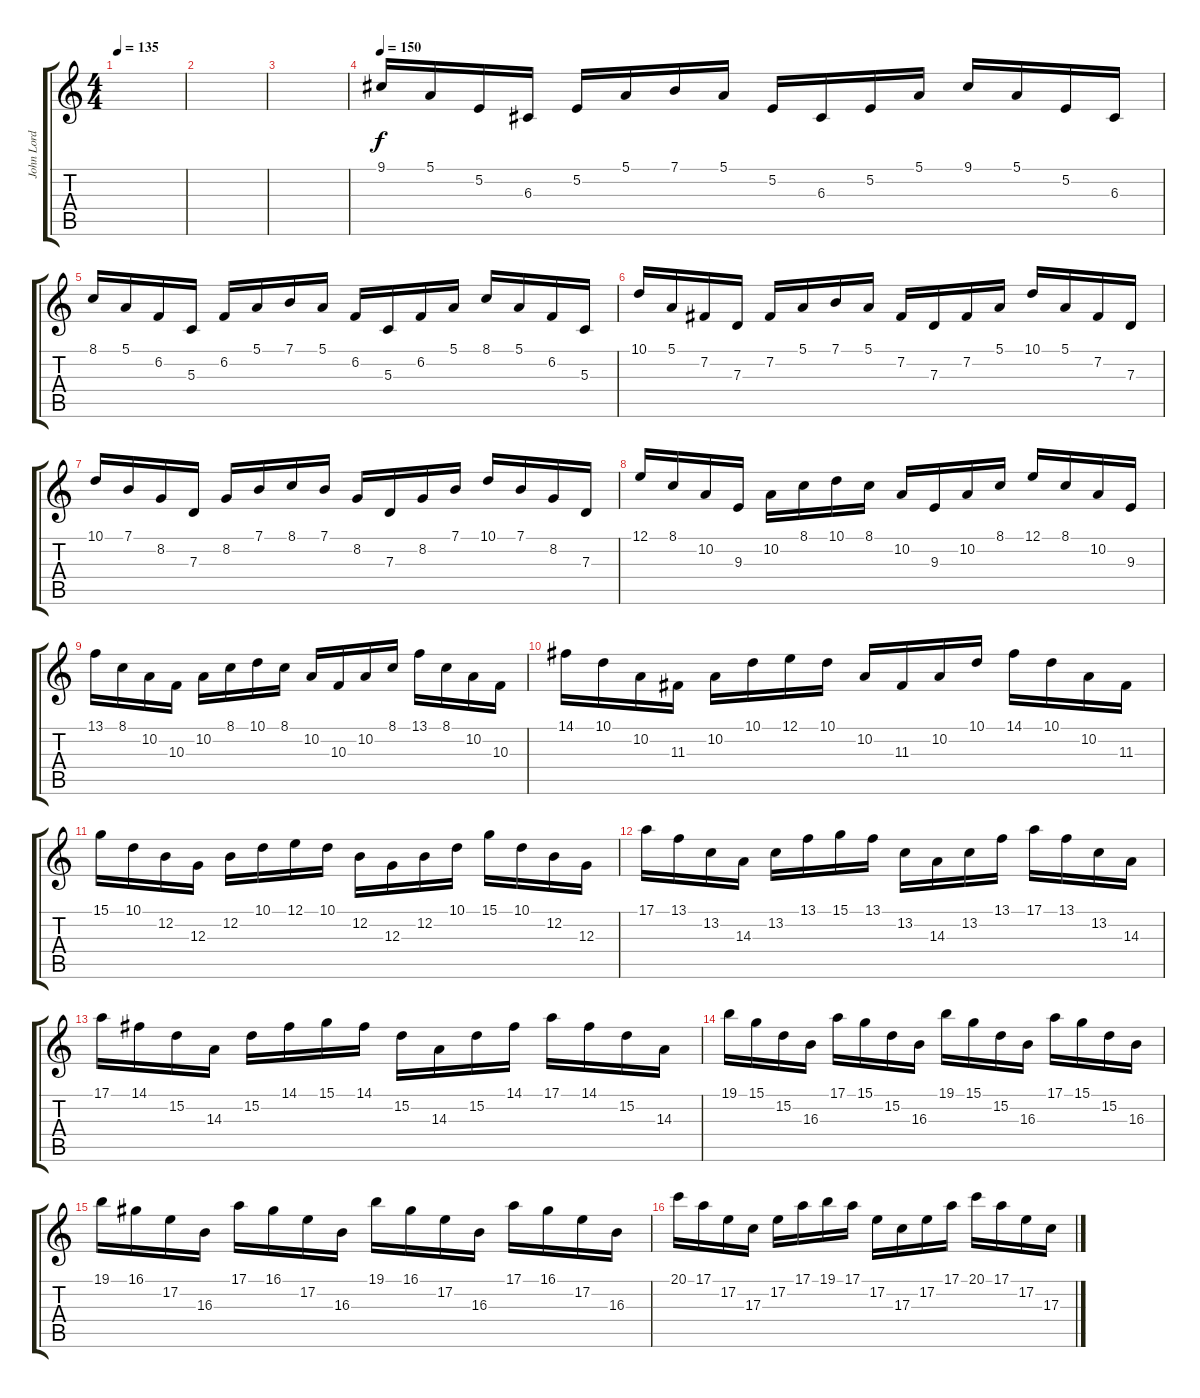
\track ("John Lord - lead keyboards" "John Lord ") {instrument drawbarorgan}
\staff {score tabs}
\tuning (E4 B3 G3 D3 A2 E2) {hide}
\ts (4 4)
\tempo 135
\clef g2
\ks c
|
|
|
\tempo 150
9.1.16 5.1.16 5.2.16 6.3.16 5.2.16 5.1.16 7.1.16 5.1.16 5.2.16 6.3.16 5.2.16 5.1.16 9.1.16 5.1.16 5.2.16 6.3.16 |
8.1.16 5.1.16 6.2.16 5.3.16 6.2.16 5.1.16 7.1.16 5.1.16 6.2.16 5.3.16 6.2.16 5.1.16 8.1.16 5.1.16 6.2.16 5.3.16 |
10.1.16 5.1.16 7.2.16 7.3.16 7.2.16 5.1.16 7.1.16 5.1.16 7.2.16 7.3.16 7.2.16 5.1.16 10.1.16 5.1.16 7.2.16 7.3.16 |
10.1.16 7.1.16 8.2.16 7.3.16 8.2.16 7.1.16 8.1.16 7.1.16 8.2.16 7.3.16 8.2.16 7.1.16 10.1.16 7.1.16 8.2.16 7.3.16 |
12.1.16 8.1.16 10.2.16 9.3.16 10.2.16 8.1.16 10.1.16 8.1.16 10.2.16 9.3.16 10.2.16 8.1.16 12.1.16 8.1.16 10.2.16 9.3.16 |
13.1.16 8.1.16 10.2.16 10.3.16 10.2.16 8.1.16 10.1.16 8.1.16 10.2.16 10.3.16 10.2.16 8.1.16 13.1.16 8.1.16 10.2.16 10.3.16 |
14.1.16 10.1.16 10.2.16 11.3.16 10.2.16 10.1.16 12.1.16 10.1.16 10.2.16 11.3.16 10.2.16 10.1.16 14.1.16 10.1.16 10.2.16 11.3.16 |
15.1.16 10.1.16 12.2.16 12.3.16 12.2.16 10.1.16 12.1.16 10.1.16 12.2.16 12.3.16 12.2.16 10.1.16 15.1.16 10.1.16 12.2.16 12.3.16 |
17.1.16 13.1.16 13.2.16 14.3.16 13.2.16 13.1.16 15.1.16 13.1.16 13.2.16 14.3.16 13.2.16 13.1.16 17.1.16 13.1.16 13.2.16 14.3.16 |
17.1.16 14.1.16 15.2.16 14.3.16 15.2.16 14.1.16 15.1.16 14.1.16 15.2.16 14.3.16 15.2.16 14.1.16 17.1.16 14.1.16 15.2.16 14.3.16 |
19.1.16 15.1.16 15.2.16 16.3.16 17.1.16 15.1.16 15.2.16 16.3.16 19.1.16 15.1.16 15.2.16 16.3.16 17.1.16 15.1.16 15.2.16 16.3.16 |
19.1.16 16.1.16 17.2.16 16.3.16 17.1.16 16.1.16 17.2.16 16.3.16 19.1.16 16.1.16 17.2.16 16.3.16 17.1.16 16.1.16 17.2.16 16.3.16 |
20.1.16 17.1.16 17.2.16 17.3.16 17.2.16 17.1.16 19.1.16 17.1.16 17.2.16 17.3.16 17.2.16 17.1.16 20.1.16 17.1.16 17.2.16 17.3.16
